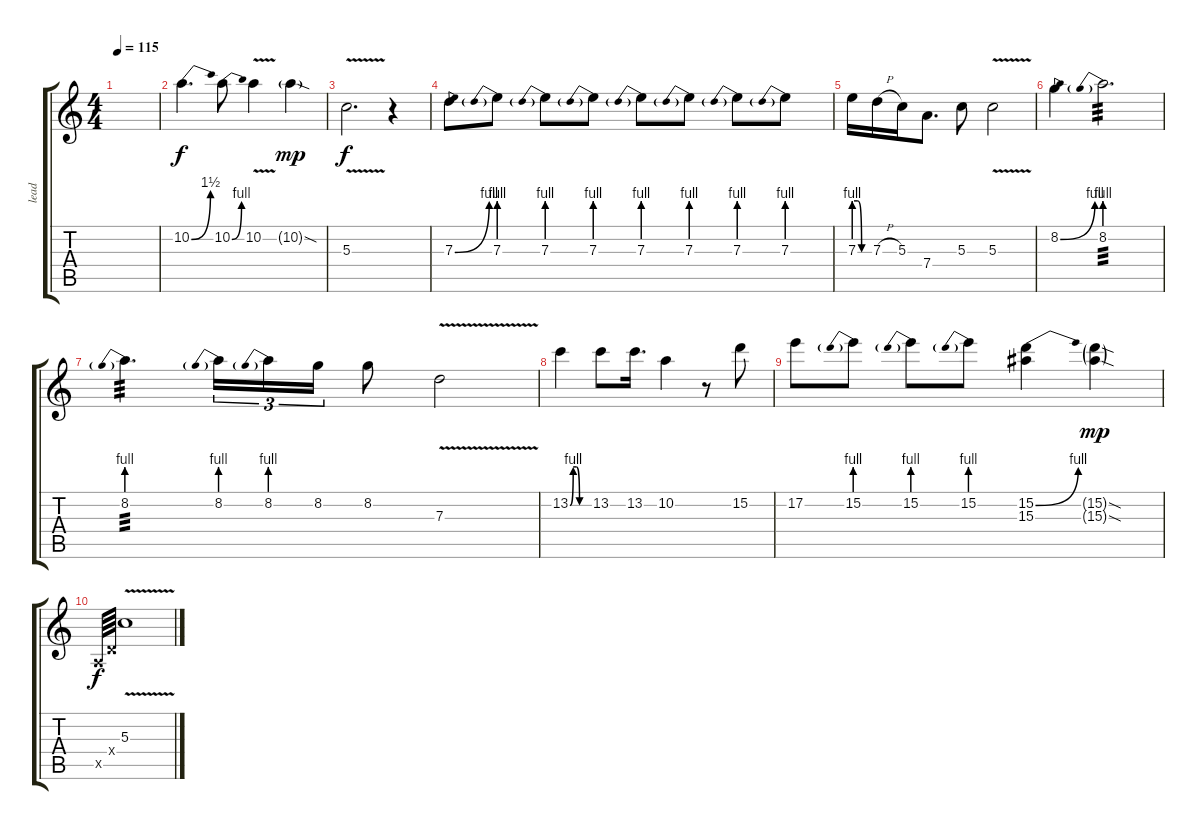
\track ("lead" "lead") {instrument distortionguitar}
\staff {score tabs}
\tuning (E4 B3 G3 D3 A2 E2) {hide}
\ts (4 4)
\tempo 115
\clef g2
\ks c
|
10.2{be (bend 0 0 60 6)}.4{d} 10.2{be (bend 0 0 60 4)}.8 10.2{v}.4 10.2{sod g}.4{dy mp} |
5.3{v}.2{d dy f} r.4 |
7.3{be (bend 0 0 60 4)}.8 7.3{be (prebend 0 4 60 4)}.8 7.3{be (prebend 0 4 60 4)}.8 7.3{be (prebend 0 4 60 4)}.8 7.3{be (prebend 0 4 60 4)}.8 7.3{be (prebend 0 4 60 4)}.8 7.3{be (prebend 0 4 60 4)}.8 7.3{be (prebend 0 4 60 4)}.8 |
7.3{be (custom 0 4 15 4 30 0 60 0)}.16 7.3{h}.16 5.3.16 7.4.8{d} 5.3.8 5.3{v}.2 |
8.2{be (bend 0 0 60 4)}.4 8.2{be (prebend 0 4 60 4)}.2{d tp 3} |
8.2{be (prebend 0 4 60 4)}.4{d tp 3} 8.2{be (prebend 0 4 60 4)}.16{tu (3 2)} 8.2{be (prebend 0 4 60 4)}.16{tu (3 2)} 8.2.16{tu (3 2)} 8.2.8 7.3{v}.2 |
13.2{be (custom 0 0 10 4 20 4 30 0 60 0)}.4 13.2.8 13.2.16{d} 10.2.4 r.8 15.2.8 |
17.2.8 15.2{be (prebend 0 4 60 4)}.8 15.2{be (prebend 0 4 60 4)}.8 15.2{be (prebend 0 4 60 4)}.8 (15.2{be (bend 0 0 60 4)} 15.3).4 (15.2{sod g} 15.3{sod g}).4{dy mp} |
0.5{x}.64{dy f} 0.4{x}.64 5.3{v}.1
